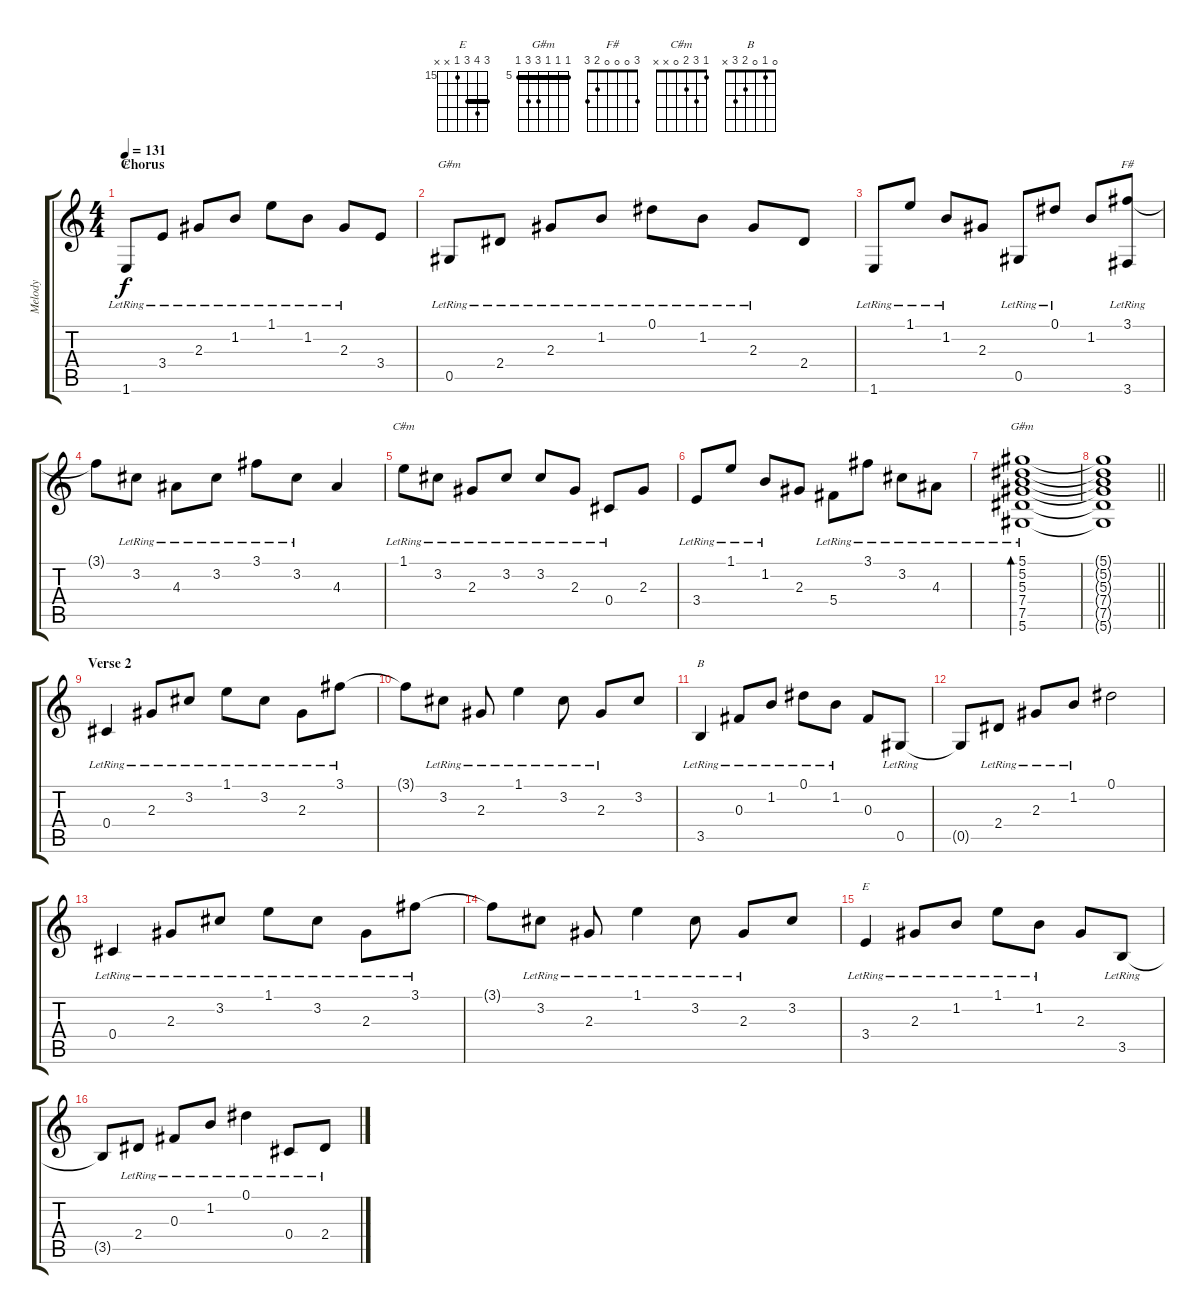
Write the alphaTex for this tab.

\track ("Melody" "Melody") {instrument acousticguitarsteel}
\staff {score tabs}
\tuning (Eb4 Bb3 Gb3 Db3 Ab2 Eb2) {hide}
\chord ("E" 1 1 2 3 0 1) {barre 1}
\chord ("G#m" 0 1 2 2 0 x)
\chord ("F#" 3 0 0 0 2 3)
\chord ("C#m" 1 3 2 0 x x)
\chord ("G#m" 5 5 5 7 7 5) {firstfret 5 barre 5}
\chord ("B" 0 1 0 2 3 x)
\chord ("E" 17 18 17 15 x x) {firstfret 15 barre 17}
\ts (4 4)
\section ("" "Chorus")
\tempo 131
\clef g2
\ks c
1.6{lr}.8{ch "E" dy f} 3.4{lr}.8 2.3{lr}.8 1.2{lr}.8 1.1{lr}.8 1.2{lr}.8 2.3{lr}.8 3.4.8 |
0.5{lr}.8{ch "G#m"} 2.4{lr}.8 2.3{lr}.8 1.2{lr}.8 0.1{lr}.8 1.2{lr}.8 2.3{lr}.8 2.4.8 |
1.6{lr}.8 1.1{lr}.8 1.2{lr}.8 2.3.8 0.5{lr}.8 0.1{lr}.8 1.2.8 (3.1{lr} 3.6).8{ch "F#"} |
3.1{t}.8 3.2{lr}.8 4.3{lr}.8 3.2{lr}.8 3.1{lr}.8 3.2{lr}.8 4.3.4 |
1.1{lr}.8{ch "C#m"} 3.2{lr}.8 2.3{lr}.8 3.2{lr}.8 3.2{lr}.8 2.3{lr}.8 0.4{lr}.8 2.3.8 |
3.4{lr}.8 1.1{lr}.8 1.2{lr}.8 2.3.8 5.4{lr}.8 3.1{lr}.8 3.2{lr}.8 4.3{lr}.8 |
(5.1{lr} 5.2{lr} 5.3{lr} 7.4{lr} 7.5{lr} 5.6{lr}).1{bd 60 ch "G#m"} |
\barLineRight lightlight
(5.1{t} 5.2{t} 5.3{t} 7.4{t} 7.5{t} 5.6{t}).1 |
\section ("" "Verse 2")
0.4{lr}.4 2.3{lr}.8 3.2{lr}.8 1.1{lr}.8 3.2{lr}.8 2.3{lr}.8 3.1{lr}.8 |
3.1{t}.8 3.2{lr}.8 2.3{lr}.8 1.1{lr}.4 3.2{lr}.8 2.3{lr}.8 3.2.8 |
3.5{lr}.4{ch "B"} 0.3{lr}.8 1.2{lr}.8 0.1{lr}.8 1.2{lr}.8 0.3.8 0.5{lr}.8 |
0.5{t}.8 2.4{lr}.8 2.3{lr}.8 1.2{lr}.8 0.1.2 |
0.4{lr}.4 2.3{lr}.8 3.2{lr}.8 1.1{lr}.8 3.2{lr}.8 2.3{lr}.8 3.1{lr}.8 |
3.1{t}.8 3.2{lr}.8 2.3{lr}.8 1.1{lr}.4 3.2{lr}.8 2.3{lr}.8 3.2.8 |
3.4{lr}.4{ch "E"} 2.3{lr}.8 1.2{lr}.8 1.1{lr}.8 1.2{lr}.8 2.3.8 3.5{lr}.8 |
3.5{t}.8 2.4{lr}.8 0.3{lr}.8 1.2{lr}.8 0.1{lr}.4 0.4{lr}.8 2.4{lr}.8
